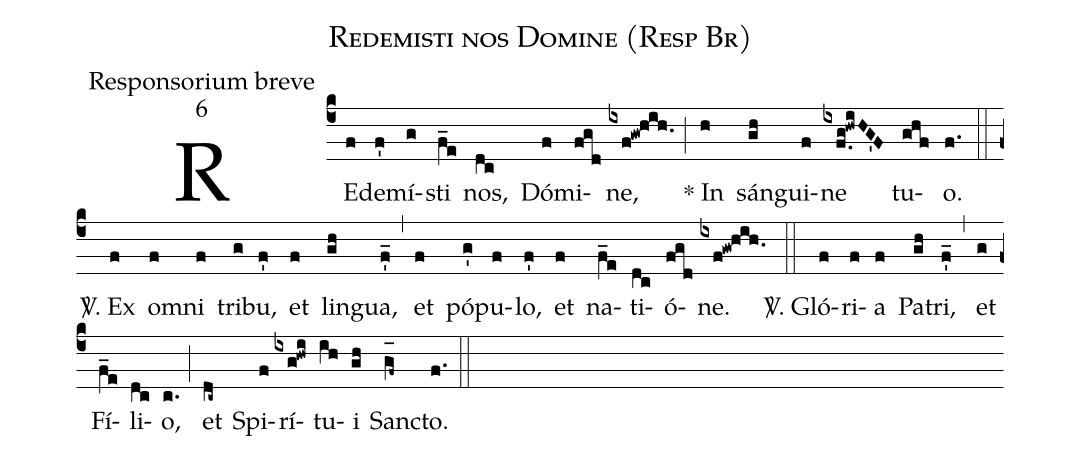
name:Redemisti nos Domine (Resp Br);
office-part:Responsorium breve;
mode:6;
%%
(c4) REd(f)e(f')mí(g)sti(f_e) nos,(dc) Dó(f)mi(fgd)ne,(ixf!gw!hih.) (;) * In(h) sán(gh)gui(f)ne(ixf.g!hwiHG'F) tu(ghf)o.(f.) (::)
<sp>V/</sp>. Ex(f) o(f)mni(f) tri(g)bu,(f') et(f) lin(gh)gua,(f'_) (,) et(f) pó(g')pu(f)lo,(f') et(f) na(f_e)ti(dc)ó(fgd)ne.(ixf!gw!hih.) (::)
<sp>V/</sp>. Gló(f)ri(f)a(f) Pa(gh)tri,(f'_) (,) et(g) Fí(f_e)li(dc)o,(c.) (;) et(dc~) Spi(f)rí(ixg!hwi)tu(ih)i(gh) San(g_[oh:h]f~)cto.(f.) (::)
